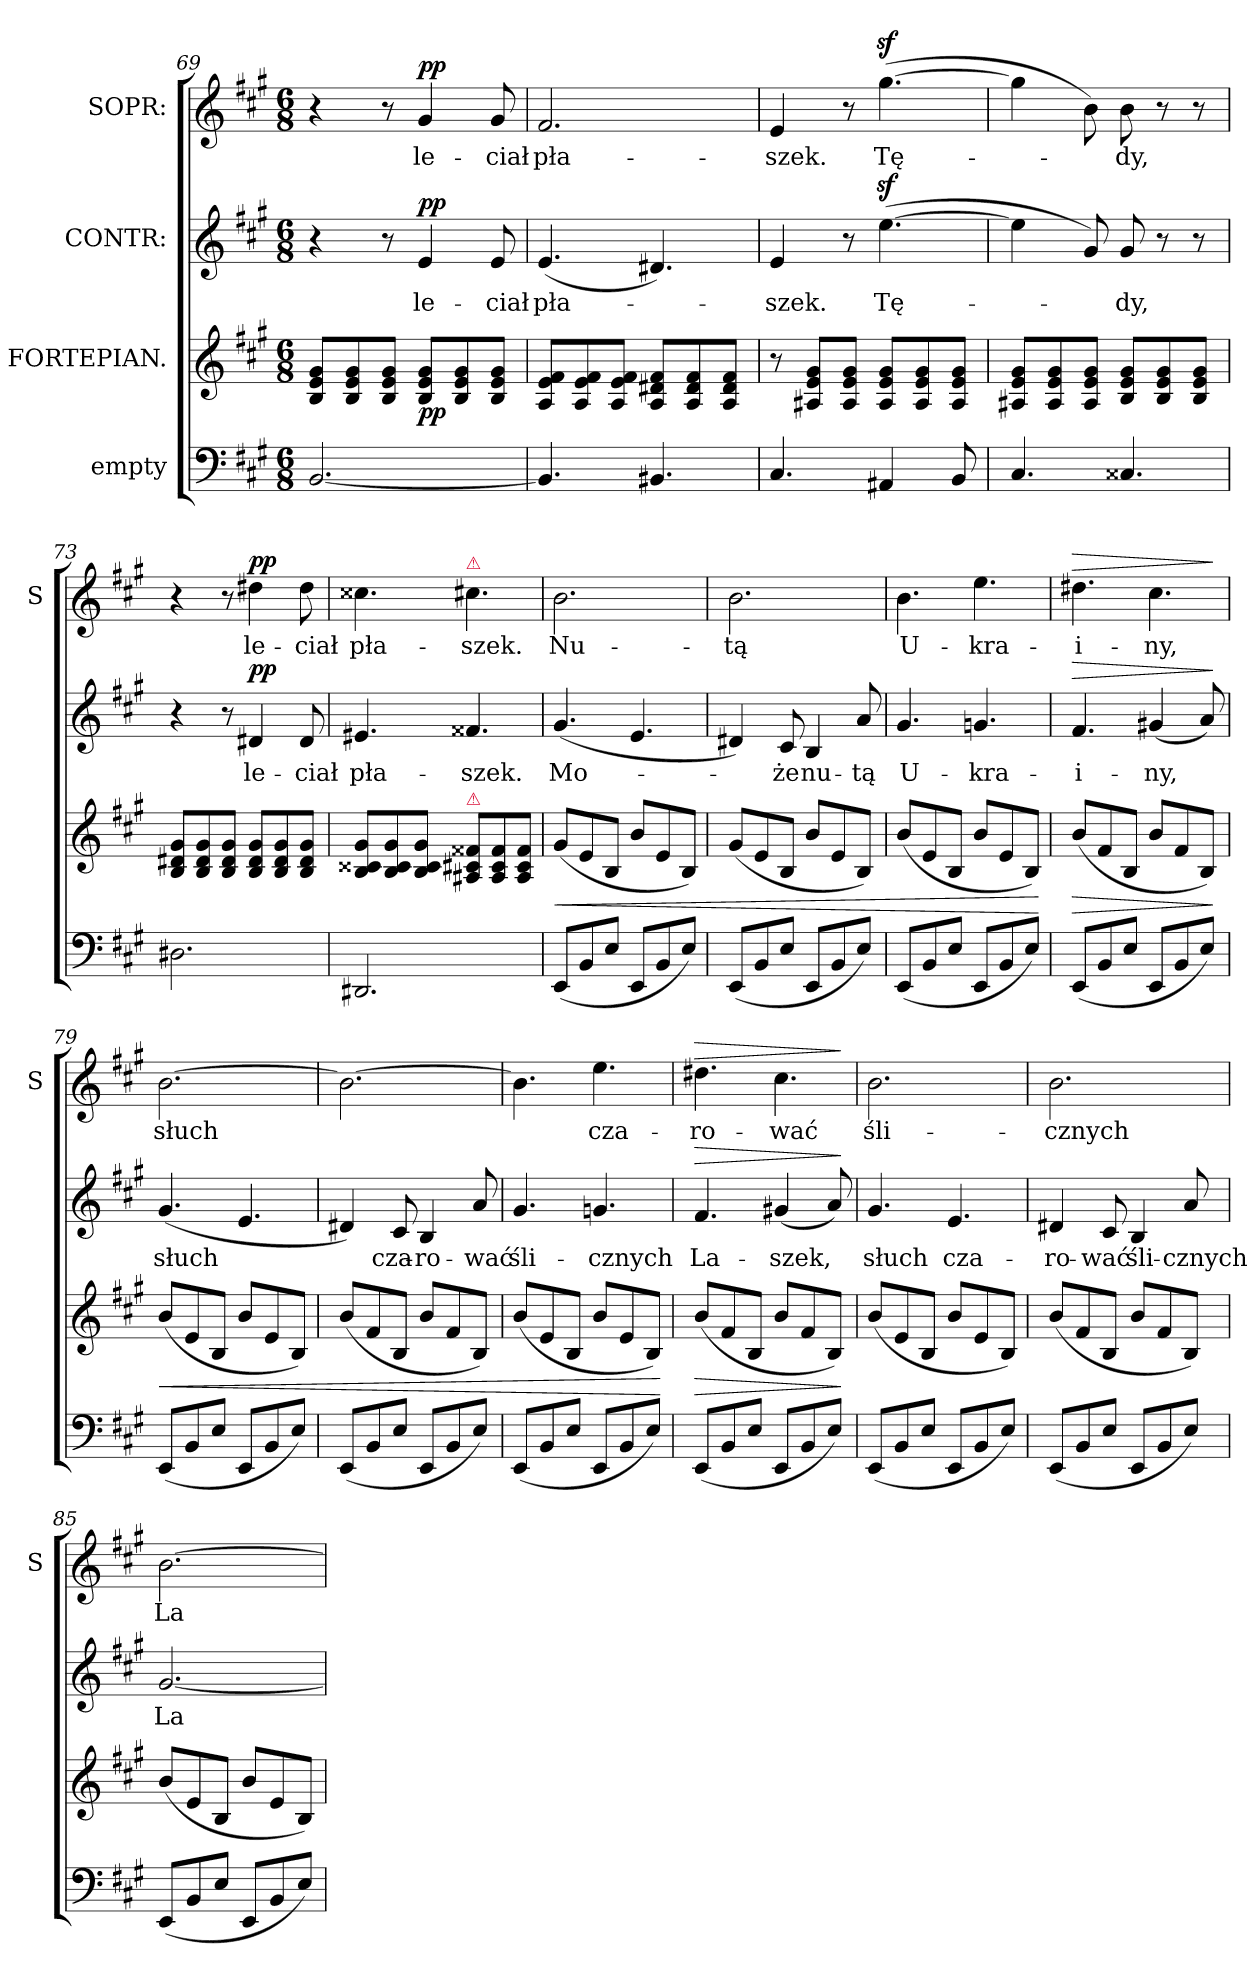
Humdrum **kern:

**kern	**kern	**dynam	**kern	**text	**dynam	**kern	**text	**dynam
*part4	*part3	*part3	*part2	*part2	*part2	*part1	*part1	*part1
*staff4	*staff3	*staff3	*staff2	*staff2	*staff2	*staff1	*staff1	*staff1
*I"empty	*I"FORTEPIAN.	*	*I"CONTR:	*	*	*I"SOPR:	*	*
*	*	*	*	*	*	*I'S	*	*
*clefF4	*clefG2	*	*clefG2	*	*	*clefG2	*	*
*k[f#c#g#]	*k[f#c#g#]	*	*k[f#c#g#]	*	*	*k[f#c#g#]	*	*
*A:	*A:	*	*A:	*	*	*A:	*	*
*M6/8	*M6/8	*	*M6/8	*	*	*M6/8	*	*
=69	=69	=69	=69	=69	=69	=69	=69	=69
[2.BB/	8B/ 8e/ 8g#/L	.	4r	.	.	4r	.	.
.	8B/ 8e/ 8g#/	.	.	.	.	.	.	.
.	8B/ 8e/ 8g#/J	.	8r	.	.	8r	.	.
!	!	!LO:DY:b	!	!	!LO:DY:a	!	!	!LO:DY:a
.	8B/ 8e/ 8g#/L	pp	4e/	le-	pp	4g#/	le-	pp
.	8B/ 8e/ 8g#/	.	.	.	.	.	.	.
.	8B/ 8e/ 8g#/J	.	8e/	-ciał	.	8g#/	-ciał	.
=70	=70	=70	=70	=70	=70	=70	=70	=70
4.BB/]	8A/ 8e/ 8f#/L	.	(4.e/	pła-	.	2.f#/	pła-	.
.	8A/ 8e/ 8f#/	.	.	.	.	.	.	.
.	8A/ 8e/ 8f#/J	.	.	.	.	.	.	.
4.BB#X/	8A/ 8d#X/ 8f#/L	.	4.d#X/)	.	.	.	.	.
.	8A/ 8d#/ 8f#/	.	.	.	.	.	.	.
.	8A/ 8d#/ 8f#/J	.	.	.	.	.	.	.
=71	=71	=71	=71	=71	=71	=71	=71	=71
4.C#/	8r	.	4e/	-szek.	.	4e/	-szek.	.
.	8A#X/ 8e/ 8g#/L	.	.	.	.	.	.	.
.	8A#/ 8e/ 8g#/J	.	8r	.	.	8r	.	.
4AA#X/	8A#/ 8e/ 8g#/L	.	([4.eez>\	Tę-	.	([4.gg#z>\	Tę-	.
.	8A#/ 8e/ 8g#/	.	.	.	.	.	.	.
8BB/	8A#/ 8e/ 8g#/J	.	.	.	.	.	.	.
=72	=72	=72	=72	=72	=72	=72	=72	=72
4.C#/	8A#X/ 8e/ 8g#/L	.	4ee\]	.	.	4gg#\]	.	.
.	8A#/ 8e/ 8g#/	.	.	.	.	.	.	.
.	8A#/ 8e/ 8g#/J	.	8g#/)	.	.	8b\)	.	.
4.C##X/	8B/ 8e/ 8g#/L	.	8g#/	-dy,	.	8b\	-dy,	.
.	8B/ 8e/ 8g#/	.	8r	.	.	8r	.	.
.	8B/ 8e/ 8g#/J	.	8r	.	.	8r	.	.
=73	=73	=73	=73	=73	=73	=73	=73	=73
2.D#X\	8B/ 8d#X/ 8g#/L	.	4r	.	.	4r	.	.
.	8B/ 8d#/ 8g#/	.	.	.	.	.	.	.
.	8B/ 8d#/ 8g#/J	.	8r	.	.	8r	.	.
!	!	!	!	!	!LO:DY:a	!	!	!LO:DY:a
.	8B/ 8d#/ 8g#/L	.	4d#X/	le-	pp	4dd#X\	le-	pp
.	8B/ 8d#/ 8g#/	.	.	.	.	.	.	.
.	8B/ 8d#/ 8g#/J	.	8d#/	-ciał	.	8dd#\	-ciał	.
=74	=74	=74	=74	=74	=74	=74	=74	=74
2.DD#X/	8B/ 8c##X/ 8g#/L	.	4.e#X/	pła-	.	4.cc##X\	pła-	.
.	8B/ 8c##/ 8g#/	.	.	.	.	.	.	.
.	8B/ 8c##/ 8g#/J	.	.	.	.	.	.	.
!	!	!	!	!	!	!LO:TX:a:color=crimson:t=⚠	!	!
!	!LO:TX:a:color=crimson:t=⚠	!	!	!	!	!	!	!
.	8A#X/ 8c#X/ 8f##X/L	.	4.f##X/	-szek.	.	4.cc#X\	-szek.	.
.	8A#/ 8c#/ 8f##/	.	.	.	.	.	.	.
.	8A#/ 8c#/ 8f##/J	.	.	.	.	.	.	.
=75	=75	=75	=75	=75	=75	=75	=75	=75
!	!	!LO:HP:b	!	!	!	!	!	!
(8EE/L	(8g#/L	<	(4.g#/	Mo-	.	2.b\	Nu-	.
8BB/	8e/	.	.	.	.	.	.	.
8E/J	8B/J	.	.	.	.	.	.	.
8EE/L	8b/L	.	4.e/	.	.	.	.	.
8BB/	8e/	.	.	.	.	.	.	.
8E/J)	8B/J)	.	.	.	.	.	.	.
=76	=76	=76	=76	=76	=76	=76	=76	=76
(8EE/L	(8g#/L	.	4d#X/)	.	.	2.b\	-tą	.
8BB/	8e/	.	.	.	.	.	.	.
8E/J	8B/J	.	8c#/	-że	.	.	.	.
8EE/L	8b/L	.	4B/	nu-	.	.	.	.
8BB/	8e/	.	.	.	.	.	.	.
8E/J)	8B/J)	.	8a/	-tą	.	.	.	.
=77	=77	=77	=77	=77	=77	=77	=77	=77
(8EE/L	(8b/L	.	4.g#/	U-	.	4.b\	U-	.
8BB/	8e/	.	.	.	.	.	.	.
8E/J	8B/J	.	.	.	.	.	.	.
8EE/L	8b/L	.	4.gn/	-kra-	.	4.ee\	-kra-	.
8BB/	8e/	.	.	.	.	.	.	.
8E/J)	8B/J)	.	.	.	.	.	.	.
.	.	[	.	.	.	.	.	.
=78	=78	=78	=78	=78	=78	=78	=78	=78
!	!	!LO:HP:b	!	!	!LO:HP:a	!	!	!LO:HP:a
(8EE/L	(8b/L	>	4.f#/	-i-	>	4.dd#X\	-i-	>
8BB/	8f#/	.	.	.	.	.	.	.
8E/J	8B/J	.	.	.	.	.	.	.
8EE/L	8b/L	.	(4g#X/	-ny,	.	4.cc#\	-ny,	.
8BB/	8f#/	.	.	.	.	.	.	.
8E/J)	8B/J)	.	8a/)	.	.	.	.	.
.	.	]	.	.	]	.	.	]
=79	=79	=79	=79	=79	=79	=79	=79	=79
!	!	!LO:HP:b	!	!	!	!	!	!
(8EE/L	(8b/L	<	(4.g#/	słuch	.	[2.b\	słuch	.
8BB/	8e/	.	.	.	.	.	.	.
8E/J	8B/J	.	.	.	.	.	.	.
8EE/L	8b/L	.	4.e/	.	.	.	.	.
8BB/	8e/	.	.	.	.	.	.	.
8E/J)	8B/J)	.	.	.	.	.	.	.
=80	=80	=80	=80	=80	=80	=80	=80	=80
(8EE/L	(8b/L	.	4d#X/)	.	.	2.b\_	.	.
8BB/	8f#/	.	.	.	.	.	.	.
8E/J	8B/J	.	8c#/	cza-	.	.	.	.
8EE/L	8b/L	.	4B/	-ro-	.	.	.	.
8BB/	8f#/	.	.	.	.	.	.	.
8E/J)	8B/J)	.	8a/	-wać	.	.	.	.
=81	=81	=81	=81	=81	=81	=81	=81	=81
(8EE/L	(8b/L	.	4.g#/	śli-	.	4.b\]	.	.
8BB/	8e/	.	.	.	.	.	.	.
8E/J	8B/J	.	.	.	.	.	.	.
8EE/L	8b/L	.	4.gn/	-cznych	.	4.ee\	cza-	.
8BB/	8e/	.	.	.	.	.	.	.
8E/J)	8B/J)	.	.	.	.	.	.	.
.	.	[	.	.	.	.	.	.
=82	=82	=82	=82	=82	=82	=82	=82	=82
!	!	!LO:HP:b	!	!	!LO:HP:a	!	!	!LO:HP:a
(8EE/L	(8b/L	>	4.f#/	La-	>	4.dd#X\	-ro-	>
8BB/	8f#/	.	.	.	.	.	.	.
8E/J	8B/J	.	.	.	.	.	.	.
8EE/L	8b/L	.	(4g#X/	-szek,	.	4.cc#\	-wać	.
8BB/	8f#/	.	.	.	.	.	.	.
8E/J)	8B/J)	.	8a/)	.	.	.	.	.
.	.	]	.	.	]	.	.	]
=83	=83	=83	=83	=83	=83	=83	=83	=83
(8EE/L	(8b/L	.	4.g#/	słuch	.	2.b\	śli-	.
8BB/	8e/	.	.	.	.	.	.	.
8E/J	8B/J	.	.	.	.	.	.	.
8EE/L	8b/L	.	4.e/	cza-	.	.	.	.
8BB/	8e/	.	.	.	.	.	.	.
8E/J)	8B/J)	.	.	.	.	.	.	.
=84	=84	=84	=84	=84	=84	=84	=84	=84
(8EE/L	(8b/L	.	4d#X/	-ro-	.	2.b\	-cznych	.
8BB/	8f#/	.	.	.	.	.	.	.
8E/J	8B/J	.	8c#/	-wać	.	.	.	.
8EE/L	8b/L	.	4B/	śli-	.	.	.	.
8BB/	8f#/	.	.	.	.	.	.	.
8E/J)	8B/J)	.	8a/	-cznych	.	.	.	.
=85	=85	=85	=85	=85	=85	=85	=85	=85
(8EE/L	(8b/L	.	[2.g#/	La-	.	[2.b\	La-	.
8BB/	8e/	.	.	.	.	.	.	.
8E/J	8B/J	.	.	.	.	.	.	.
8EE/L	8b/L	.	.	.	.	.	.	.
8BB/	8e/	.	.	.	.	.	.	.
8E/J)	8B/J)	.	.	.	.	.	.	.
=	=	=	=	=	=	=	=	=
*-	*-	*-	*-	*-	*-	*-	*-	*-
